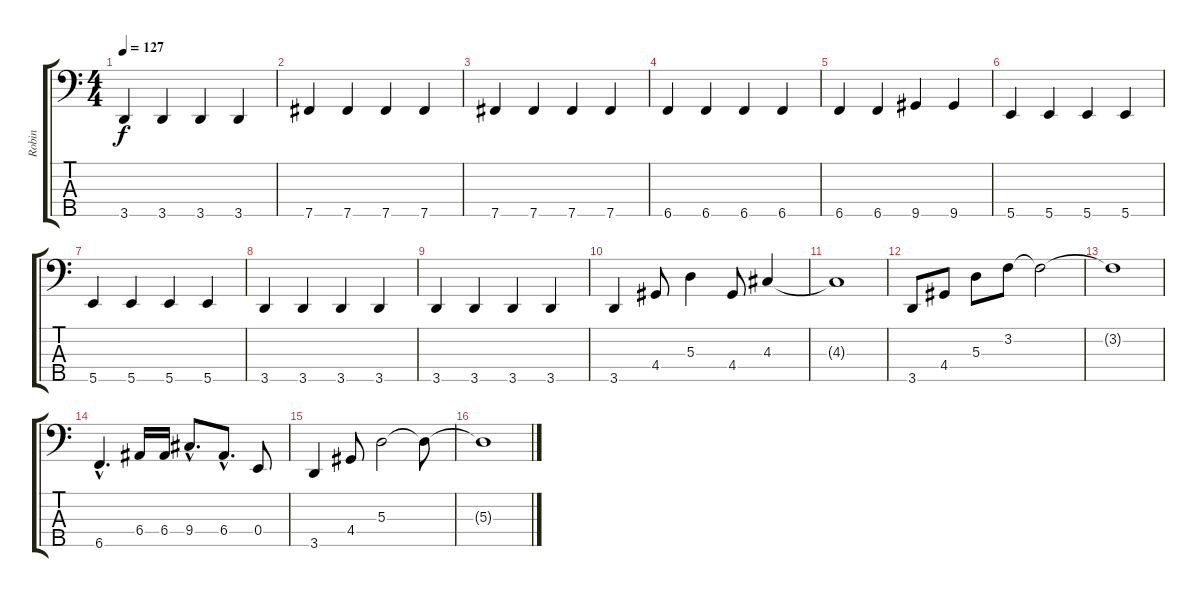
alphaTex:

\track ("Robin" "Robin") {instrument electricbasspick}
\staff {score tabs}
\tuning (G2 D2 A1 E1 B0) {hide}
\ts (4 4)
\tempo 127
\clef f4
\ks c
3.5.4{dy f} 3.5.4 3.5.4 3.5.4 |
7.5.4 7.5.4 7.5.4 7.5.4 |
7.5.4 7.5.4 7.5.4 7.5.4 |
6.5.4 6.5.4 6.5.4 6.5.4 |
6.5.4 6.5.4 9.5.4 9.5.4 |
5.5.4 5.5.4 5.5.4 5.5.4 |
5.5.4 5.5.4 5.5.4 5.5.4 |
3.5.4 3.5.4 3.5.4 3.5.4 |
3.5.4 3.5.4 3.5.4 3.5.4 |
3.5.4 4.4.8 5.3.4 4.4.8 4.3.4 |
4.3{t}.1 |
3.5.8 4.4.8 5.3.8 3.2.8 3.2{t}.2 |
3.2{t}.1 |
6.5{hac}.4{d} 6.4.16 6.4.16 9.4{hac}.8{d} 6.4{hac}.8{d} 0.4.8 |
3.5.4 4.4.8 5.3.2 5.3{t}.8 |
5.3{t}.1
